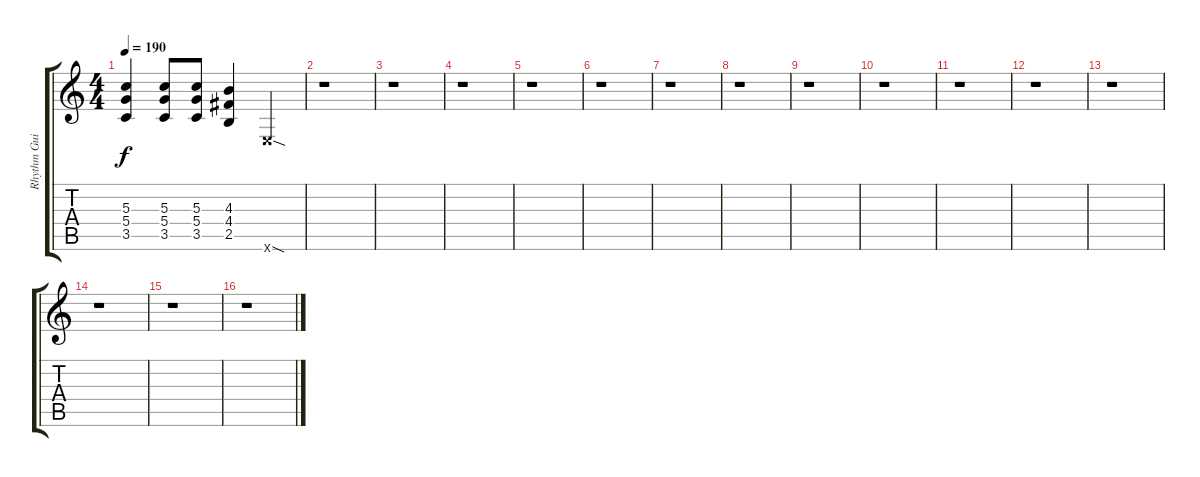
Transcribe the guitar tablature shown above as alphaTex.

\track ("Rhythm Guitar  " "Rhythm Gui") {instrument overdrivenguitar}
\staff {score tabs}
\tuning (E4 B3 G3 D3 A2 E2) {hide}
\ts (4 4)
\tempo 190
\clef g2
\ks c
(5.3 5.4 3.5).4{dy f} (5.3 5.4 3.5).8 (5.3 5.4 3.5).8 (4.3 4.4 2.5).4 0.6{sod x}.4 |
r.1 |
r.1 |
r.1 |
r.1 |
r.1 |
r.1 |
r.1 |
r.1 |
r.1 |
r.1 |
r.1 |
r.1 |
r.1 |
r.1 |
r.1
